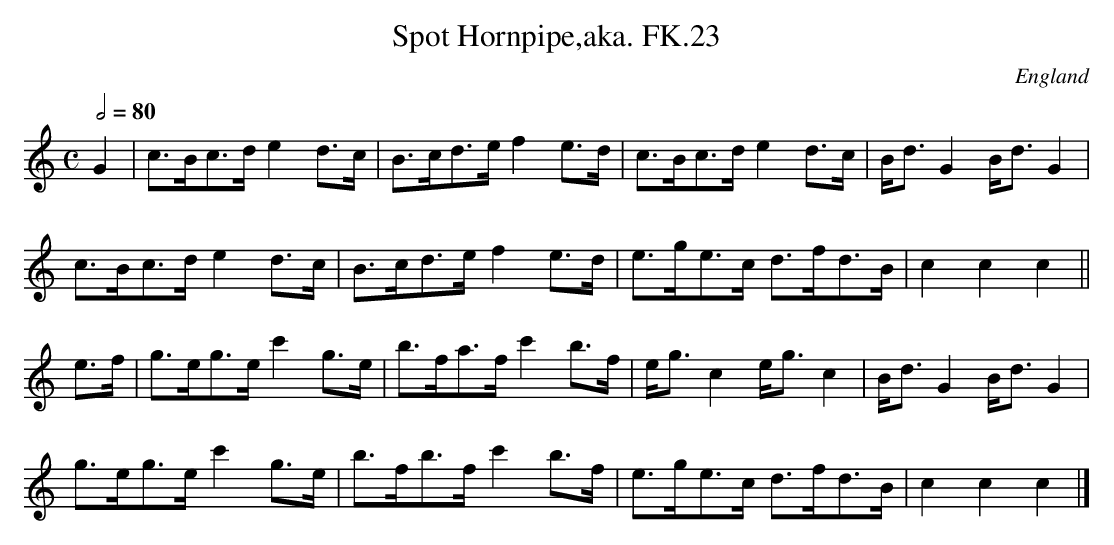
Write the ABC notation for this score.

X:1
T:Spot Hornpipe,aka. FK.23
M:C
L:1/8
Q:1/2=80
O:England
notC:"Swallows MS p.1" identical to FK.05
K:C major
G2 | c>Bc>d e2 d>c | B>cd>e f2 e>d | c>Bc>d e2 d>c | B<d G2 B<d G2 |!
c>Bc>d e2 d>c |B>cd>e f2 e>d | e>ge>c d>fd>B | c2 c2 c2 ||!
e>f | g>eg>e c'2 g>e | b>fa>f c'2 b>f | e<g c2 e<g c2 | B<d G2 B<d G2 |!
g>eg>e c'2 g>e | b>fb>f c'2 b>f | e>ge>c d>fd>B | c2 c2 c2 |]
